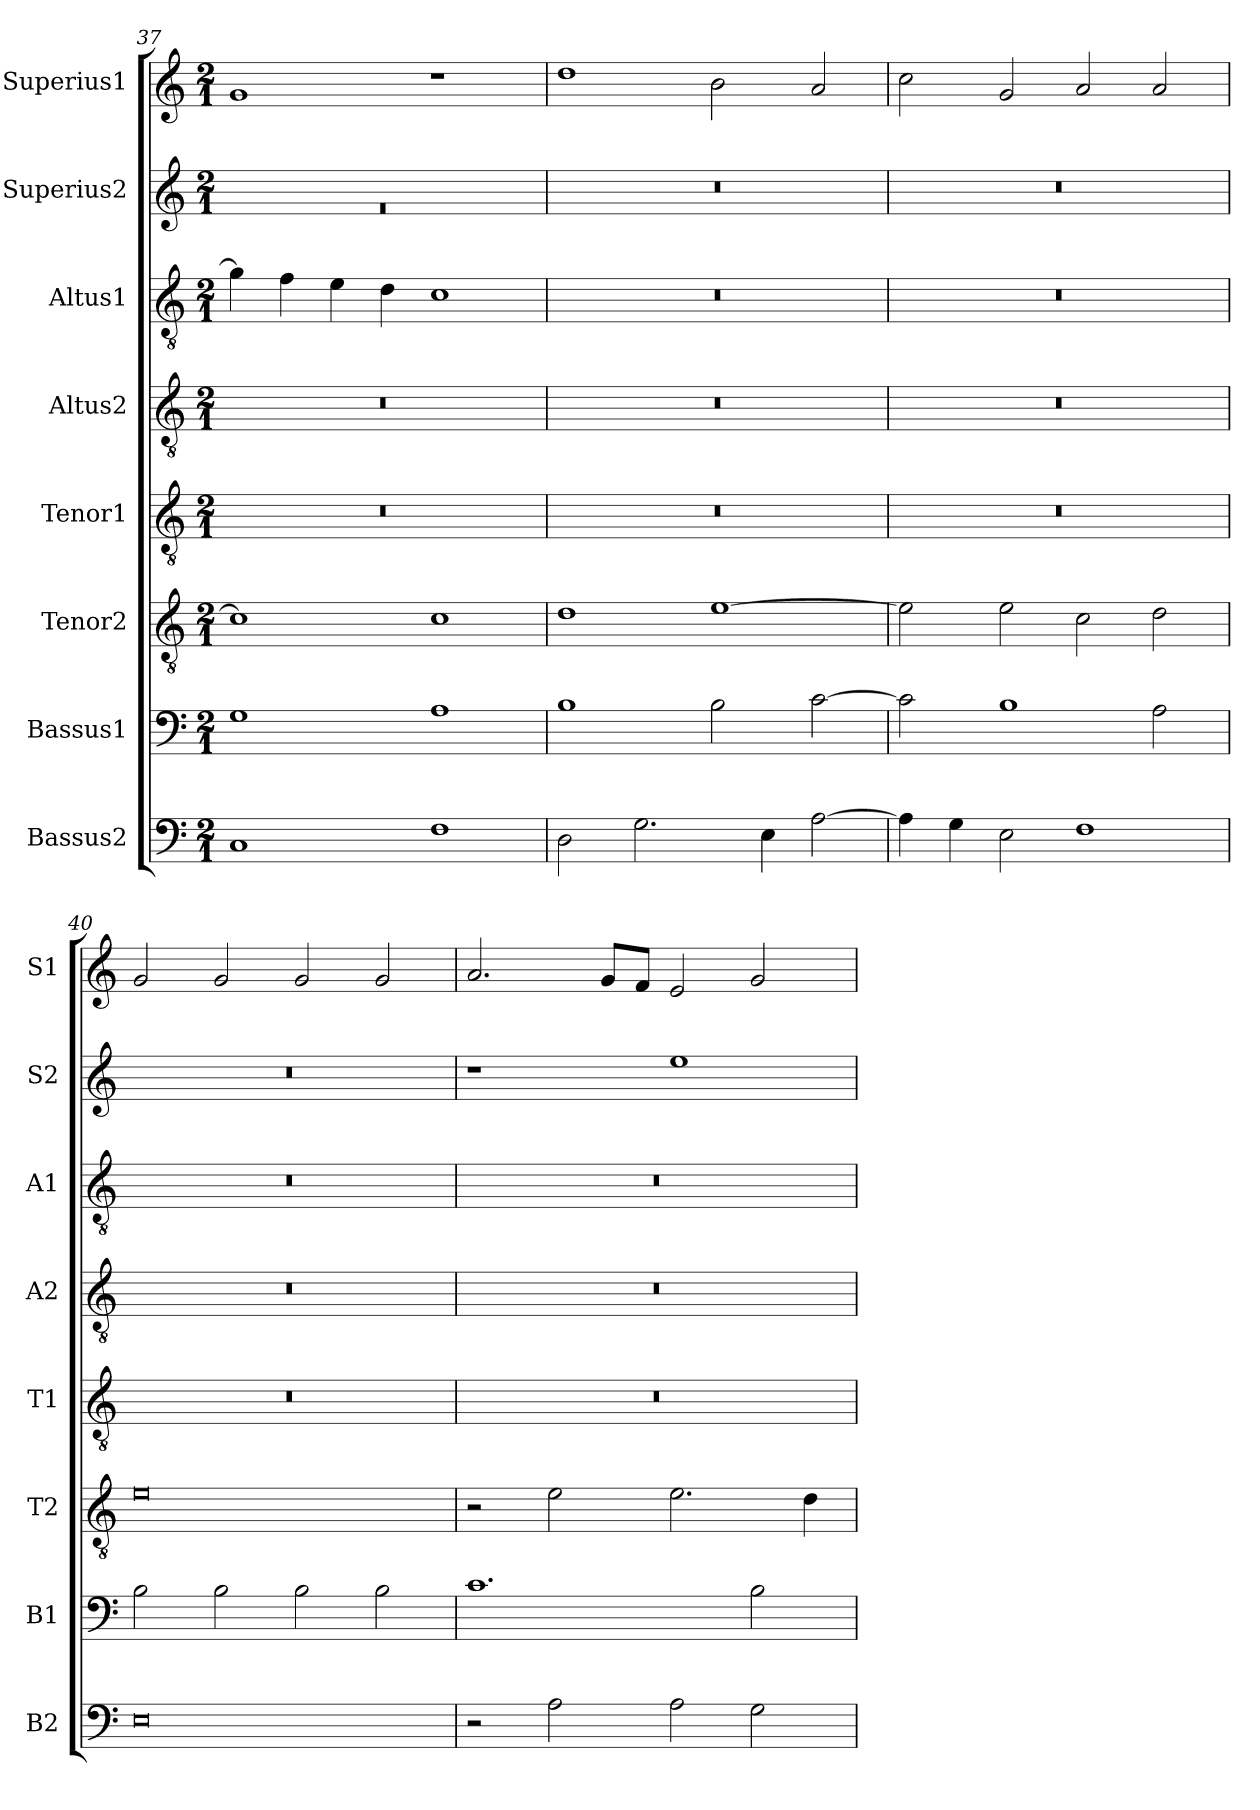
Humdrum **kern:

**kern	**kern	**kern	**kern	**kern	**kern	**kern	**kern
*part8	*part7	*part6	*part5	*part4	*part3	*part2	*part1
*staff8	*staff7	*staff6	*staff5	*staff4	*staff3	*staff2	*staff1
*I"Bassus2	*I"Bassus1	*I"Tenor2	*I"Tenor1	*I"Altus2	*I"Altus1	*I"Superius2	*I"Superius1
*I'B2	*I'B1	*I'T2	*I'T1	*I'A2	*I'A1	*I'S2	*I'S1
*clefF4	*clefF4	*clefGv2	*clefGv2	*clefGv2	*clefGv2	*clefG2	*clefG2
*k[]	*k[]	*k[]	*k[]	*k[]	*k[]	*k[]	*k[]
*M2/1	*M2/1	*M2/1	*M2/1	*M2/1	*M2/1	*M2/1	*M2/1
=37	=37	=37	=37	=37	=37	=37	=37
1C	1G	1c]	0r	0r	4g]	0rg	1g
.	.	.	.	.	4f	.	.
.	.	.	.	.	4e	.	.
.	.	.	.	.	4d	.	.
1F	1A	1c	.	.	1c	.	1r
=38	=38	=38	=38	=38	=38	=38	=38
2D	1B	1d	0r	0r	0r	0r	1dd
2.G	.	.	.	.	.	.	.
.	2B	[1e	.	.	.	.	2b
4E	.	.	.	.	.	.	.
[2A	[2c	.	.	.	.	.	2a
=39	=39	=39	=39	=39	=39	=39	=39
4A]	2c]	2e]	0r	0r	0r	0r	2cc
4G	.	.	.	.	.	.	.
2E	1B	2e	.	.	.	.	2g
1F	.	2c	.	.	.	.	2a
.	2A	2d	.	.	.	.	2a
=40	=40	=40	=40	=40	=40	=40	=40
0E	2B	0e	0r	0r	0r	0r	2g
.	2B	.	.	.	.	.	2g
.	2B	.	.	.	.	.	2g
.	2B	.	.	.	.	.	2g
=41	=41	=41	=41	=41	=41	=41	=41
2r	1.c	2r	0r	0r	0r	1r	2.a
2A	.	2e	.	.	.	.	.
.	.	.	.	.	.	.	8gL
.	.	.	.	.	.	.	8fJ
2A	.	2.e	.	.	.	1ee	2e
2G	2B	.	.	.	.	.	2g
.	.	4d	.	.	.	.	.
=	=	=	=	=	=	=	=
*-	*-	*-	*-	*-	*-	*-	*-
